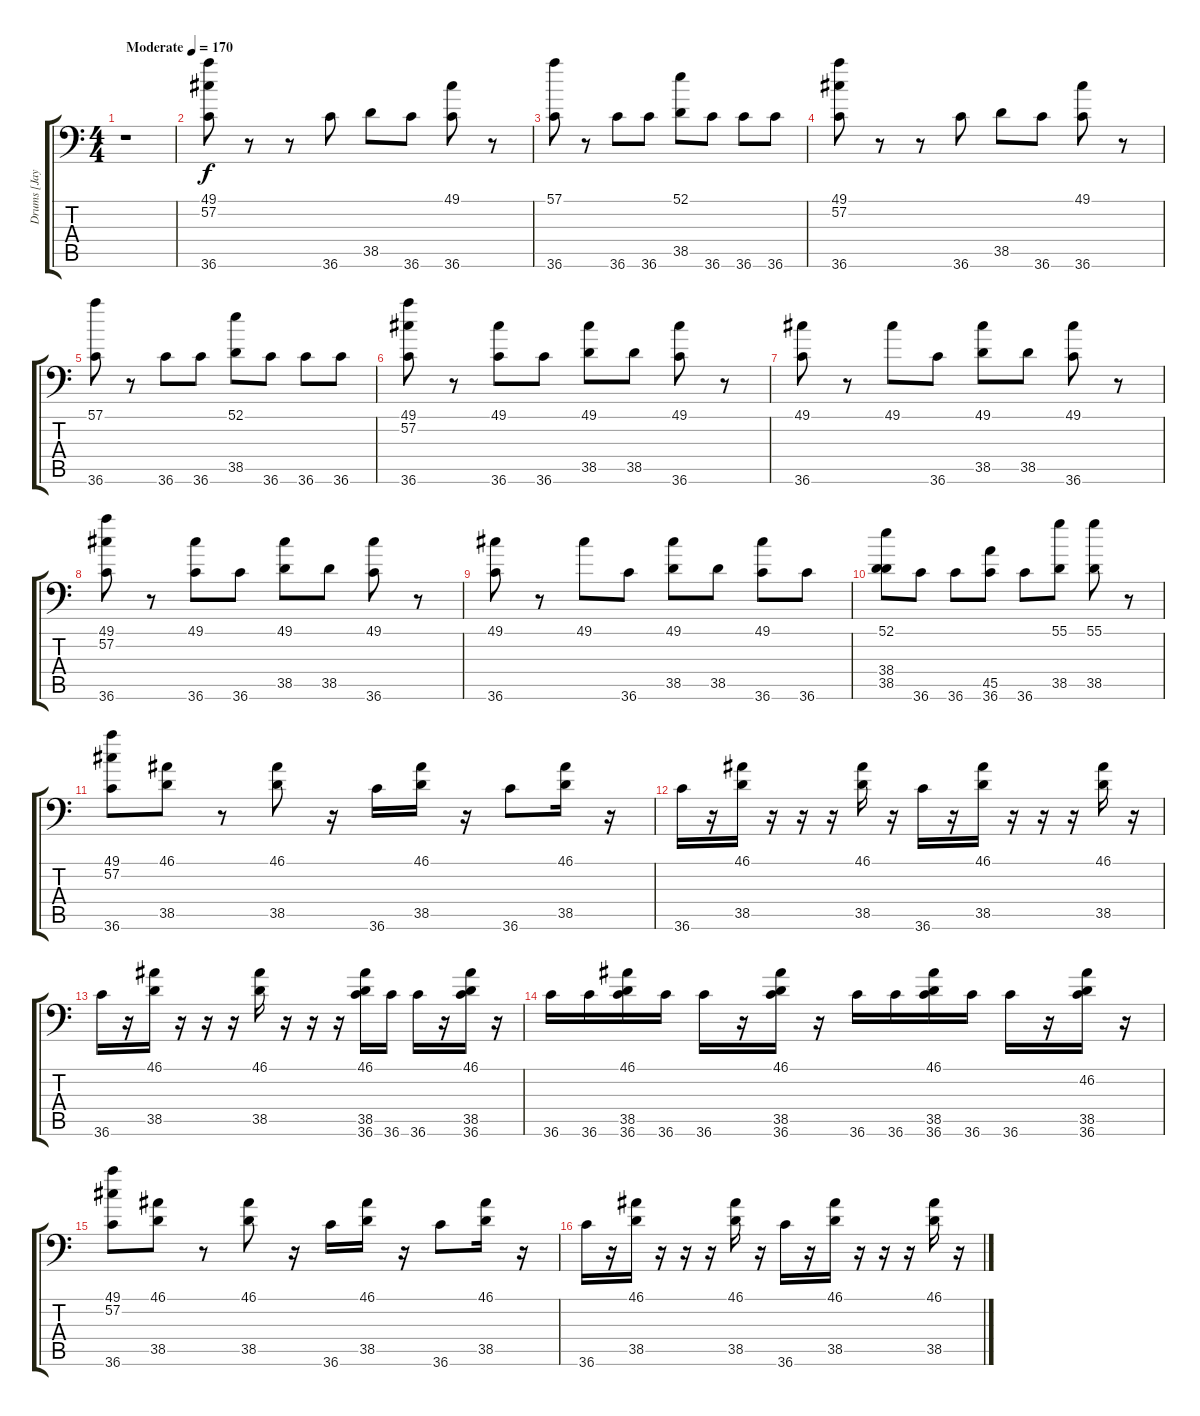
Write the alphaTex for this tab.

\track ("Drums [Jay Scott]" "Drums [Jay") {instrument acousticgrandpiano}
\staff {score tabs}
\tuning (C-1 C-1 C-1 C-1 C-1 C-1) {hide}
\ts (4 4)
\tempo (170 "Moderate")
\clef f4
\ks c
r.1{dy f instrument acousticgrandpiano} |
(49.1 57.2 36.6).8 r.8 r.8 36.6.8 38.5.8 36.6.8 (49.1 36.6).8 r.8 |
(57.1 36.6).8 r.8 36.6.8 36.6.8 (52.1 38.5).8 36.6.8 36.6.8 36.6.8 |
(49.1 57.2 36.6).8 r.8 r.8 36.6.8 38.5.8 36.6.8 (49.1 36.6).8 r.8 |
(57.1 36.6).8 r.8 36.6.8 36.6.8 (52.1 38.5).8 36.6.8 36.6.8 36.6.8 |
(49.1 57.2 36.6).8 r.8 (49.1 36.6).8 36.6.8 (49.1 38.5).8 38.5.8 (49.1 36.6).8 r.8 |
(49.1 36.6).8 r.8 49.1.8 36.6.8 (49.1 38.5).8 38.5.8 (49.1 36.6).8 r.8 |
(49.1 57.2 36.6).8 r.8 (49.1 36.6).8 36.6.8 (49.1 38.5).8 38.5.8 (49.1 36.6).8 r.8 |
(49.1 36.6).8 r.8 49.1.8 36.6.8 (49.1 38.5).8 38.5.8 (49.1 36.6).8 36.6.8 |
(52.1 38.4 38.5).8 36.6.8 36.6.8 (45.5 36.6).8 36.6.8 (55.1 38.5).8 (55.1 38.5).8 r.8 |
(49.1 57.2 36.6).8 (46.1 38.5).8 r.8 (46.1 38.5).8 r.16 36.6.16 (46.1 38.5).16 r.16 36.6.8 (46.1 38.5).16 r.16 |
36.6.16 r.16 (46.1 38.5).16 r.16 r.16 r.16 (46.1 38.5).16 r.16 36.6.16 r.16 (46.1 38.5).16 r.16 r.16 r.16 (46.1 38.5).16 r.16 |
36.6.16 r.16 (46.1 38.5).16 r.16 r.16 r.16 (46.1 38.5).16 r.16 r.16 r.16 (46.1 38.5 36.6).16 36.6.16 36.6.16 r.16 (46.1 38.5 36.6).16 r.16 |
36.6.16 36.6.16 (46.1 38.5 36.6).16 36.6.16 36.6.16 r.16 (46.1 38.5 36.6).16 r.16 36.6.16 36.6.16 (46.1 38.5 36.6).16 36.6.16 36.6.16 r.16 (46.2 38.5 36.6).16 r.16 |
(49.1 57.2 36.6).8 (46.1 38.5).8 r.8 (46.1 38.5).8 r.16 36.6.16 (46.1 38.5).16 r.16 36.6.8 (46.1 38.5).16 r.16 |
36.6.16 r.16 (46.1 38.5).16 r.16 r.16 r.16 (46.1 38.5).16 r.16 36.6.16 r.16 (46.1 38.5).16 r.16 r.16 r.16 (46.1 38.5).16 r.16
